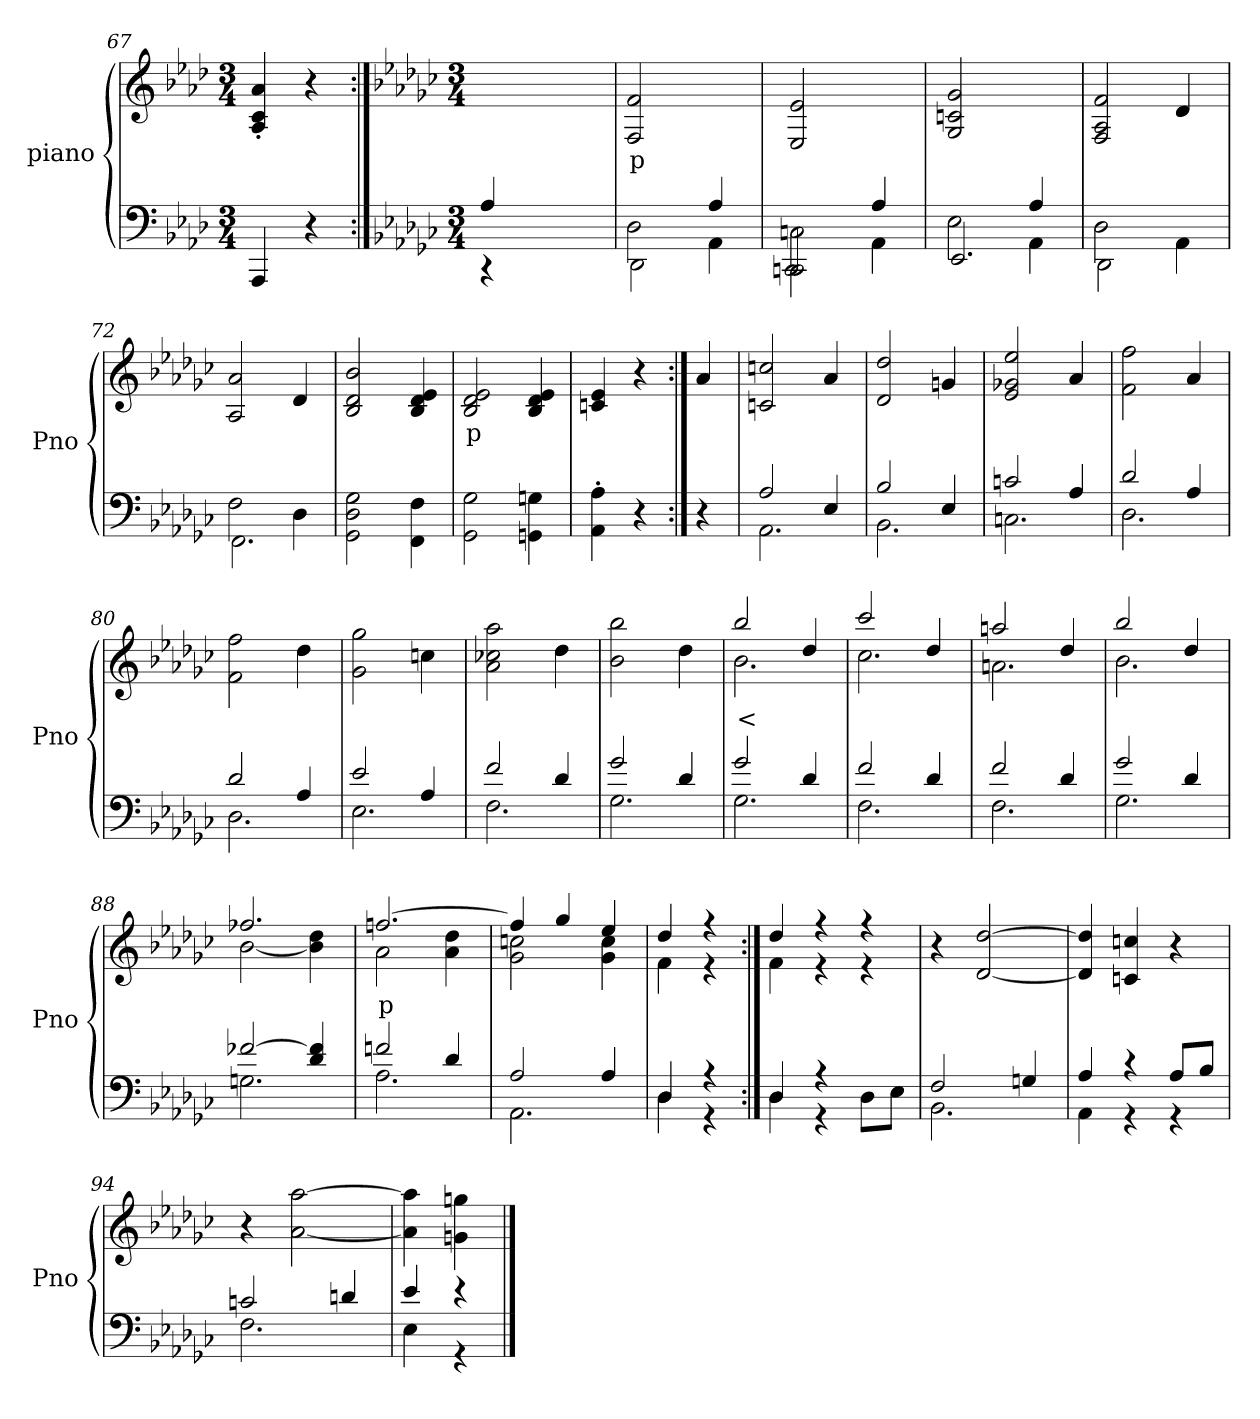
**kern	**kern	**text
*part2	*part1	*part1
*staff2	*staff1	*staff1
*I"piano	*I"piano	*
*I'Pno	*I'Pno	*
*clefF4	*clefG2	*
*k[b-e-a-d-]	*k[b-e-a-d-]	*
*A-:	*A-:	*
*M3/4	*M3/4	*
=67	=67	=67
4AAA-/	4A-/' 4c/' 4a-/'	.
4r	4r	.
=67X2:|!	=67X2:|!	=67X2:|!
*k[b-e-a-d-g-c-]	*k[b-e-a-d-g-c-]	*
*M3/4	*M3/4	*
*^	*	*
4A-/	4r	2.ryy	.
2ryy	2ryy	.	.
=68	=68	=68	=68
2D-\	2DD-\	2F/ 2f/	p
4A-/	4AA-\	4ryy	.
=69	=69	=69	=69
*	*^	*	*
2Cn\	2CCn\	2CC/	2E-/ 2e-/	.
4A-/	4AA-\	4ryy	4ryy	.
=70	=70	=70	=70	=70
2E-\	2ryy	2.EE-/	2G-/ 2cn/ 2g-/	.
4A-/	4AA-\	.	4ryy	.
*	*v	*v	*	*
=71	=71	=71	=71
2D-\	2DD-\	2F/ 2A-/ 2f/	.
4ryy	4AA-\	4d-/	.
=72	=72	=72	=72
2F\	2.FF\	2A-/ 2a-/	.
4D-\	.	4d-/	.
*v	*v	*	*
!!LO:LB:g=z
=73	=73	=73
2GG-\ 2D-\ 2G-\	2B-/ 2d-/ 2b-/	.
4FF\ 4F\	4B-/ 4d-/ 4e-/	.
=74	=74	=74
2GG-\ 2G-\	2B-/ 2d-/ 2e-/	p
4GGn\ 4Gn\	4B-/ 4d-/ 4e-/	.
=75	=75	=75
4AA-\' 4A-\'	4cn/ 4e-/	.
4r	4r	.
=75X3:|!	=75X3:|!	=75X3:|!
4r	4a-/	.
=76	=76	=76
*^	*	*
2A-/	2.AA-\	2cn/ 2ccn/	.
4E-/	.	4a-/	.
=77	=77	=77	=77
2B-/	2.BB-\	2d-/ 2dd-/	.
4E-/	.	4gn/	.
=78	=78	=78	=78
2cn/	2.Cn\	2e-/ 2g-X/ 2ee-/	.
4A-/	.	4a-/	.
=79	=79	=79	=79
2d-/	2.D-\	2f\ 2ff\	.
4A-/	.	4a-/	.
=80	=80	=80	=80
2d-/	2.D-\	2f\ 2ff\	.
4A-/	.	4dd-\	.
=81	=81	=81	=81
2e-/	2.E-\	2g-\ 2gg-\	.
4A-/	.	4ccn\	.
=82	=82	=82	=82
2f/	2.F\	2a-\ 2cc-X\ 2aa-\	.
4d-/	.	4dd-\	.
=83	=83	=83	=83
2g-/	2.G-\	2b-\ 2bb-\	.
4d-/	.	4dd-\	.
=84	=84	=84	=84
*	*	*^	*
2g-/	2.G-\	2bb-/	2.b-\	<
4d-/	.	4dd-/	.	.
!!LO:PB:g=z	!!
=85	=85	=85	=85	=85
2f/	2.F\	2ccc-/	2.cc-\	.
4d-/	.	4dd-/	.	.
=86	=86	=86	=86	=86
2f/	2.F\	2aan/	2.an\	.
4d-/	.	4dd-/	.	.
=87	=87	=87	=87	=87
2g-/	2.G-\	2bb-/	2.b-\	.
4d-/	.	4dd-/	.	.
=88	=88	=88	=88	=88
[2f-X/	2.Gn\	2.ff-X/	[2b-\	.
4d-/ 4f-/]	.	.	4b-\] 4dd-\	.
=89	=89	=89	=89	=89
2fn/	2.A-\	[2.ffn/	2a-\	p
4d-/	.	.	4a-\ 4dd-\	.
=90	=90	=90	=90	=90
2A-/	2.AA-\	4ff/]	2g-\ 2ccn\	.
.	.	4gg-/	.	.
4A-/	.	4ee-/	4g-\ 4cc\	.
=91	=91	=91	=91	=91
4D-/	4D-\	4dd-/	4f\	.
4r	4r	4r	4r	.
=91X4:|!	=91X4:|!	=91X4:|!	=91X4:|!	=91X4:|!
4D-/	4D-\	4dd-/	4f\	.
4r	4r	4r	4r	.
8D-\L	4ryy	4r	4r	.
8E-\J	.	.	.	.
*	*	*v	*v	*
=92	=92	=92	=92
2F/	2.BB-\	4r	.
.	.	[2d-/ [2dd-/	.
4Gn/	.	.	.
=93	=93	=93	=93
4A-/	4AA-\	4d-/] 4dd-/]	.
4r	4r	4cn/ 4ccn/	.
8A-/L	4r	4r	.
8B-/J	.	.	.
!!LO:LB:g=z
=94	=94	=94	=94
2cn/	2.F\	4r	.
.	.	[2a-\ [2aa-\	.
4dn/	.	.	.
=95	=95	=95	=95
4e-/	4E-\	4a-\] 4aa-\]	.
4r	4r	4gn\ 4ggn\	.
*v	*v	*	*
==	==	==
*-	*-	*-
